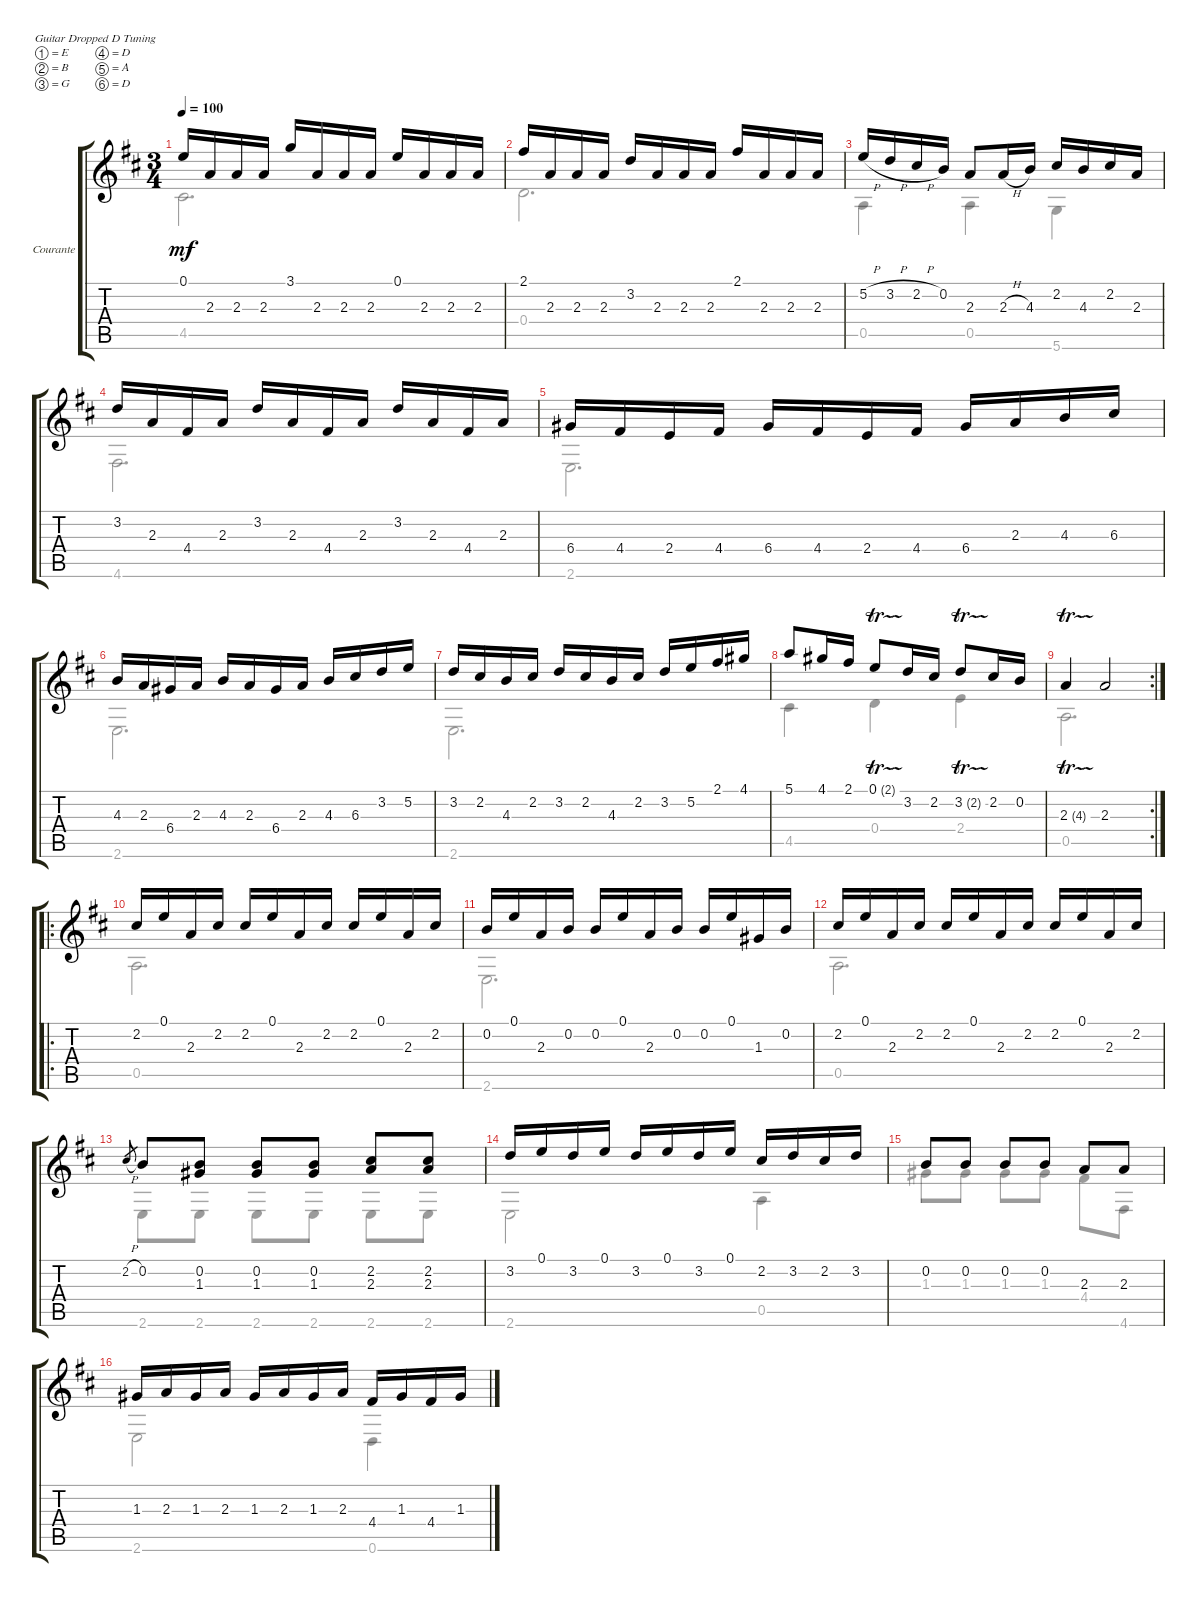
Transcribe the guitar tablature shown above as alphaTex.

\bracketExtendMode groupsimilarinstruments
\firstSystemTrackNameOrientation horizontal
\otherSystemsTrackNameOrientation horizontal
\track ("Courante" "Courante") {instrument acousticguitarnylon}
\staff {score tabs}
\tuning (E4 B3 G3 D3 A2 D2)
\voice
\ts (3 4)
\tempo 100
\clef g2
\ks d
0.1.16{dy mf} 2.3.16 2.3.16 2.3.16 3.1.16 2.3.16 2.3.16 2.3.16 0.1.16 2.3.16 2.3.16 2.3.16 |
2.1.16 2.3.16 2.3.16 2.3.16 3.2.16 2.3.16 2.3.16 2.3.16 2.1.16 2.3.16 2.3.16 2.3.16 |
5.2{h}.16 3.2{h}.16 2.2{h}.16 0.2.16 2.3.8 2.3{h}.16 4.3.16 2.2.16 4.3.16 2.2.16 2.3.16 |
3.2.16 2.3.16 4.4.16 2.3.16 3.2.16 2.3.16 4.4.16 2.3.16 3.2.16 2.3.16 4.4.16 2.3.16 |
6.4.16 4.4.16 2.4.16 4.4.16 6.4.16 4.4.16 2.4.16 4.4.16 6.4.16 2.3.16 4.3.16 6.3.16 |
4.3.16 2.3.16 6.4.16 2.3.16 4.3.16 2.3.16 6.4.16 2.3.16 4.3.16 6.3.16 3.2.16 5.2.16 |
3.2.16 2.2.16 4.3.16 2.2.16 3.2.16 2.2.16 4.3.16 2.2.16 3.2.16 5.2.16 2.1.16 4.1.16 |
5.1.8 4.1.16 2.1.16 0.1{tr (2 16)}.8 3.2.16 2.2.16 3.2{tr (2 16)}.8 2.2.16 0.2.16 |
\rc 2
2.3{tr (4 16)}.4 2.3.2 |
\ro
2.2.16 0.1.16 2.3.16 2.2.16 2.2.16 0.1.16 2.3.16 2.2.16 2.2.16 0.1.16 2.3.16 2.2.16 |
0.2.16 0.1.16 2.3.16 0.2.16 0.2.16 0.1.16 2.3.16 0.2.16 0.2.16 0.1.16 1.3.16 0.2.16 |
2.2.16 0.1.16 2.3.16 2.2.16 2.2.16 0.1.16 2.3.16 2.2.16 2.2.16 0.1.16 2.3.16 2.2.16 |
2.2{h}.8{gr} 0.2.8 (0.2 1.3).8 (0.2 1.3).8 (0.2 1.3).8 (2.2 2.3).8 (2.2 2.3).8 |
3.2.16 0.1.16 3.2.16 0.1.16 3.2.16 0.1.16 3.2.16 0.1.16 2.2.16 3.2.16 2.2.16 3.2.16 |
0.2.8 0.2.8 0.2.8 0.2.8 2.3.8 2.3.8 |
1.3.16 2.3.16 1.3.16 2.3.16 1.3.16 2.3.16 1.3.16 2.3.16 4.4.16 1.3.16 4.4.16 1.3.16
\voice
\clef g2
\ottava regular
\simile none
\ks d
4.5.2{d dy mf} |
0.4.2{d} |
0.5.4 0.5.4 5.6.4 |
4.6.2{d} |
2.6.2{d} |
2.6.2{d} |
2.6.2{d} |
4.5.4 0.4.4 2.4.4 |
0.5.2{d} |
0.5.2{d} |
2.6.2{d} |
0.5.2{d} |
2.6.8 2.6.8 2.6.8 2.6.8 2.6.8 2.6.8 |
2.6.2 0.5.4 |
1.3.8 1.3.8 1.3.8 1.3.8 4.4.8 4.6.8 |
2.6.2 0.6.4
